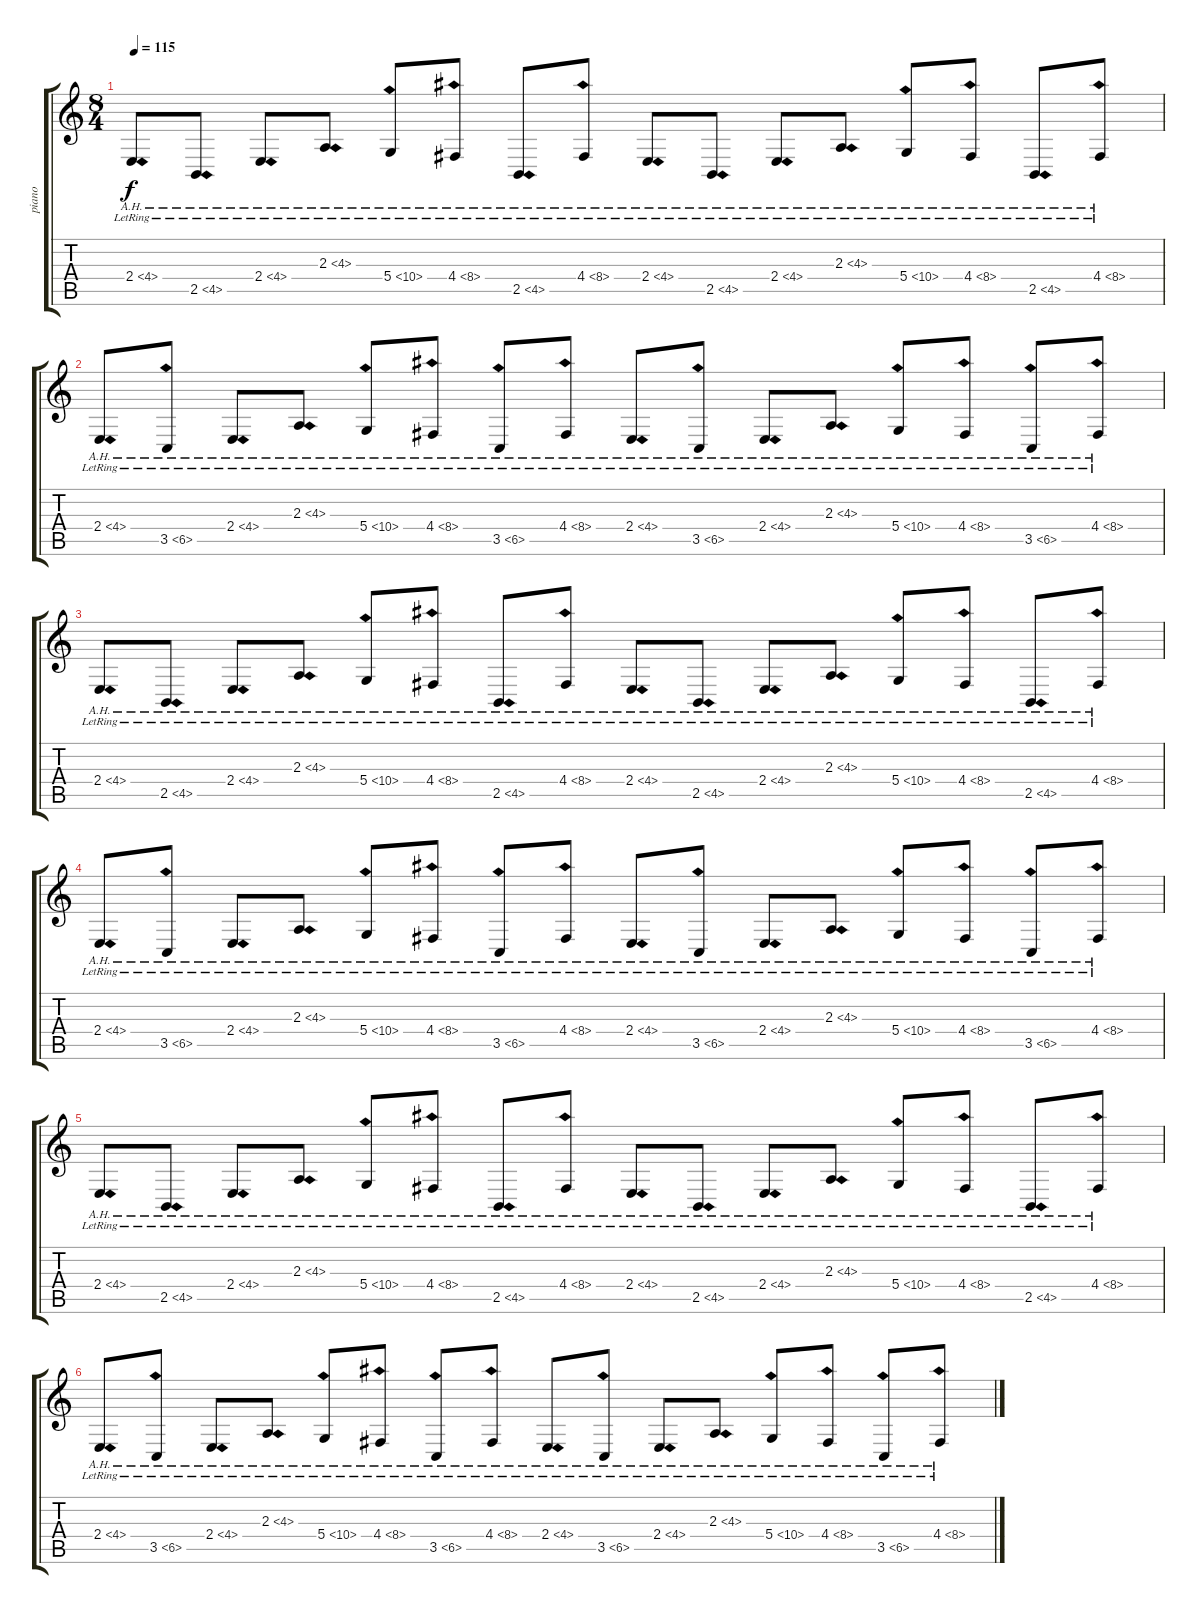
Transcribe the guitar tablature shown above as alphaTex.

\track ("piano" "piano") {instrument electricgrandpiano}
\staff {score tabs}
\tuning (E4 B3 G3 D3 A2 E2) {hide}
\ts (8 4)
\tempo 115
\clef g2
\ks c
2.4{ah 2 lr}.8{dy f} 2.5{ah 2 lr}.8 2.4{ah 2 lr}.8 2.3{ah 2 lr}.8 5.4{ah 5 lr}.8 4.4{ah 4 lr}.8 2.5{ah 2 lr}.8 4.4{ah 4 lr}.8 2.4{ah 2 lr}.8 2.5{ah 2 lr}.8 2.4{ah 2 lr}.8 2.3{ah 2 lr}.8 5.4{ah 5 lr}.8 4.4{ah 4 lr}.8 2.5{ah 2 lr}.8 4.4{ah 4 lr}.8 |
2.4{ah 2 lr}.8 3.5{ah 3 lr}.8 2.4{ah 2 lr}.8 2.3{ah 2 lr}.8 5.4{ah 5 lr}.8 4.4{ah 4 lr}.8 3.5{ah 3 lr}.8 4.4{ah 4 lr}.8 2.4{ah 2 lr}.8 3.5{ah 3 lr}.8 2.4{ah 2 lr}.8 2.3{ah 2 lr}.8 5.4{ah 5 lr}.8 4.4{ah 4 lr}.8 3.5{ah 3 lr}.8 4.4{ah 4 lr}.8 |
2.4{ah 2 lr}.8 2.5{ah 2 lr}.8 2.4{ah 2 lr}.8 2.3{ah 2 lr}.8 5.4{ah 5 lr}.8 4.4{ah 4 lr}.8 2.5{ah 2 lr}.8 4.4{ah 4 lr}.8 2.4{ah 2 lr}.8 2.5{ah 2 lr}.8 2.4{ah 2 lr}.8 2.3{ah 2 lr}.8 5.4{ah 5 lr}.8 4.4{ah 4 lr}.8 2.5{ah 2 lr}.8 4.4{ah 4 lr}.8 |
2.4{ah 2 lr}.8 3.5{ah 3 lr}.8 2.4{ah 2 lr}.8 2.3{ah 2 lr}.8 5.4{ah 5 lr}.8 4.4{ah 4 lr}.8 3.5{ah 3 lr}.8 4.4{ah 4 lr}.8 2.4{ah 2 lr}.8 3.5{ah 3 lr}.8 2.4{ah 2 lr}.8 2.3{ah 2 lr}.8 5.4{ah 5 lr}.8 4.4{ah 4 lr}.8 3.5{ah 3 lr}.8 4.4{ah 4 lr}.8 |
2.4{ah 2 lr}.8 2.5{ah 2 lr}.8 2.4{ah 2 lr}.8 2.3{ah 2 lr}.8 5.4{ah 5 lr}.8 4.4{ah 4 lr}.8 2.5{ah 2 lr}.8 4.4{ah 4 lr}.8 2.4{ah 2 lr}.8 2.5{ah 2 lr}.8 2.4{ah 2 lr}.8 2.3{ah 2 lr}.8 5.4{ah 5 lr}.8 4.4{ah 4 lr}.8 2.5{ah 2 lr}.8 4.4{ah 4 lr}.8 |
2.4{ah 2 lr}.8 3.5{ah 3 lr}.8 2.4{ah 2 lr}.8 2.3{ah 2 lr}.8 5.4{ah 5 lr}.8 4.4{ah 4 lr}.8 3.5{ah 3 lr}.8 4.4{ah 4 lr}.8 2.4{ah 2 lr}.8 3.5{ah 3 lr}.8 2.4{ah 2 lr}.8 2.3{ah 2 lr}.8 5.4{ah 5 lr}.8 4.4{ah 4 lr}.8 3.5{ah 3 lr}.8 4.4{ah 4 lr}.8
